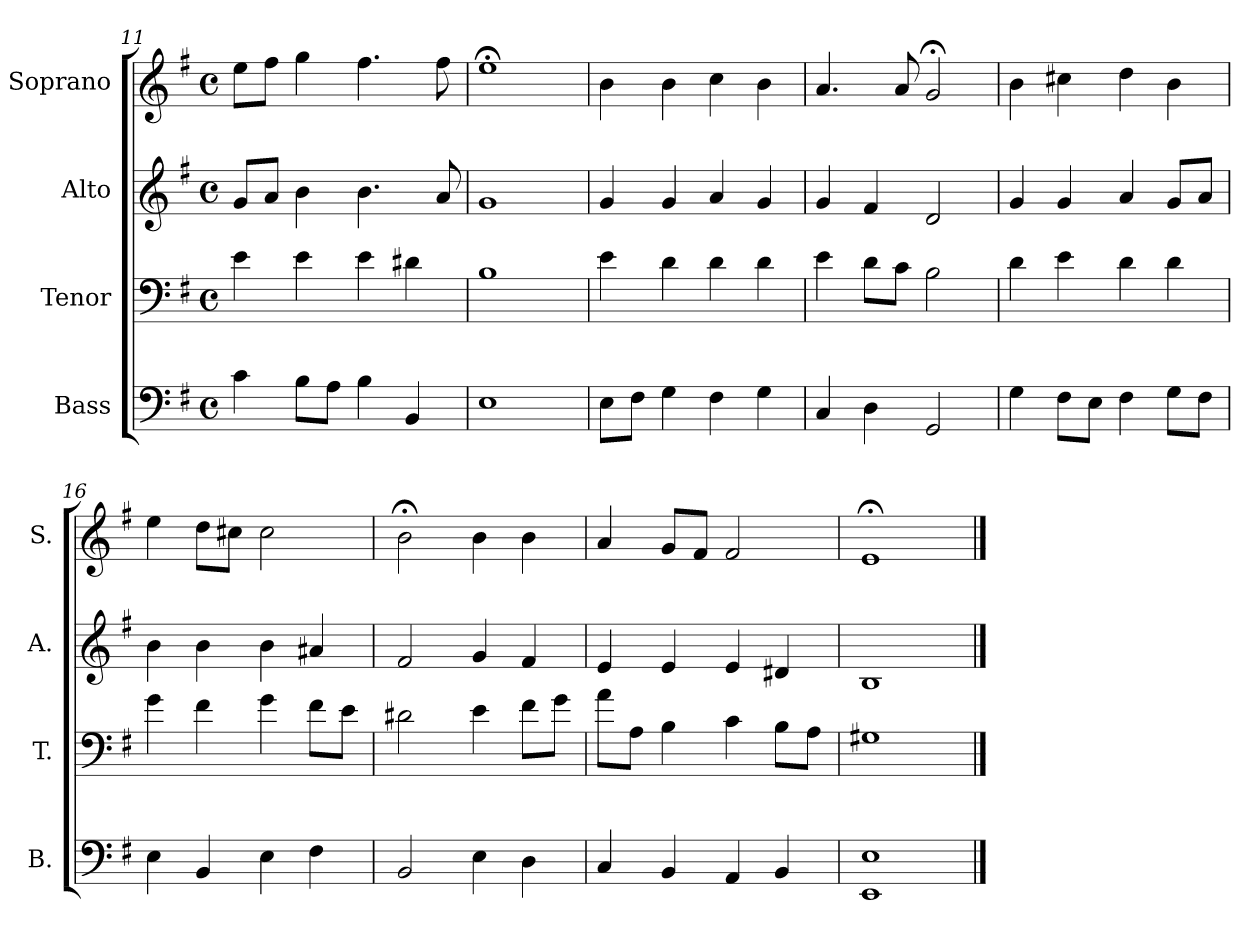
**kern	**kern	**kern	**kern
*part4	*part3	*part2	*part1
*staff4	*staff3	*staff2	*staff1
*I"Bass	*I"Tenor	*I"Alto	*I"Soprano
*I'B.	*I'T.	*I'A.	*I'S.
*clefF4	*clefF4	*clefG2	*clefG2
*k[f#]	*k[f#]	*k[f#]	*k[f#]
*e:	*e:	*e:	*e:
*M4/4	*M4/4	*M4/4	*M4/4
*met(c)	*met(c)	*met(c)	*met(c)
=11	=11	=11	=11
4c\	4e\	8g/L	8ee\L
.	.	8a/J	8ff#\J
8B\L	4e\	4b\	4gg\
8A\J	.	.	.
4B\	4e\	4.b\	4.ff#\
4BB/	4d#X\	.	.
.	.	8a/	8ff#\
=12	=12	=12	=12
1E	1B	1g	1ee;<
!!LO:LB:g=z
=13	=13	=13	=13
8E\L	4e\	4g/	4b\
8F#\J	.	.	.
4G\	4d\	4g/	4b\
4F#\	4d\	4a/	4cc\
4G\	4d\	4g/	4b\
=14	=14	=14	=14
4C/	4e\	4g/	4.a/
4D\	8d\L	4f#/	.
.	8c\J	.	8a/
2GG/	2B\	2d/	2g;</
=15	=15	=15	=15
4G\	4d\	4g/	4b\
8F#\L	4e\	4g/	4cc#X\
8E\J	.	.	.
4F#\	4d\	4a/	4dd\
8G\L	4d\	8g/L	4b\
8F#\J	.	8a/J	.
=16	=16	=16	=16
4E\	4g\	4b\	4ee\
4BB/	4f#\	4b\	8dd\L
.	.	.	8cc#X\J
4E\	4g\	4b\	2cc#\
4F#\	8f#\L	4a#X/	.
.	8e\J	.	.
=17	=17	=17	=17
2BB/	2d#X\	2f#/	2b;<\
4E\	4e\	4g/	4b\
4D\	8f#\L	4f#/	4b\
.	8g\J	.	.
=18	=18	=18	=18
4C/	8a\L	4e/	4a/
.	8A\J	.	.
4BB/	4B\	4e/	8g/L
.	.	.	8f#/J
4AA/	4c\	4e/	2f#/
4BB/	8B\L	4d#X/	.
.	8A\J	.	.
=19	=19	=19	=19
1EE 1E	1G#X	1B	1e;<
==	==	==	==
*-	*-	*-	*-
